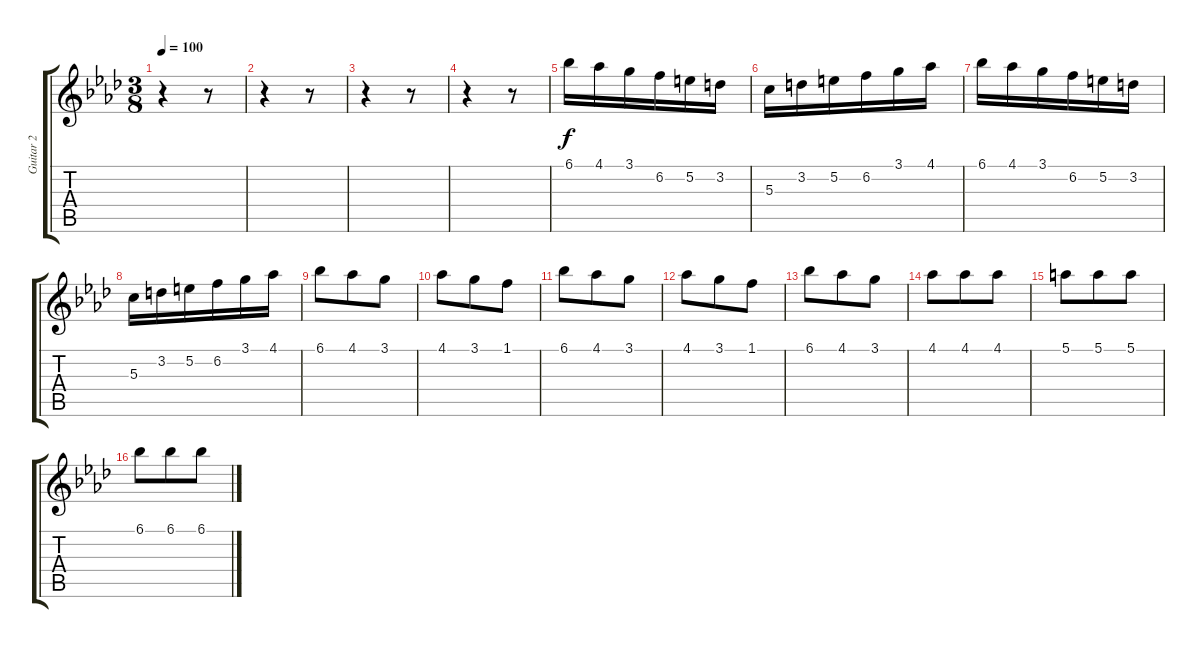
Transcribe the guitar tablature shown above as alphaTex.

\track ("Guitar 2" "Guitar 2") {instrument distortionguitar}
\staff {score tabs}
\tuning (E4 B3 G3 D3 A2 E2) {hide}
\ts (3 8)
\tempo 100
\clef g2
\ks ab
r.4{dy f} r.8 |
r.4 r.8 |
r.4 r.8 |
r.4 r.8 |
6.1.16 4.1.16 3.1.16 6.2.16 5.2.16 3.2.16 |
5.3.16 3.2.16 5.2.16 6.2.16 3.1.16 4.1.16 |
6.1.16 4.1.16 3.1.16 6.2.16 5.2.16 3.2.16 |
5.3.16 3.2.16 5.2.16 6.2.16 3.1.16 4.1.16 |
6.1.8 4.1.8 3.1.8 |
4.1.8 3.1.8 1.1.8 |
6.1.8 4.1.8 3.1.8 |
4.1.8 3.1.8 1.1.8 |
6.1.8 4.1.8 3.1.8 |
4.1.8 4.1.8 4.1.8 |
5.1.8 5.1.8 5.1.8 |
6.1.8 6.1.8 6.1.8
